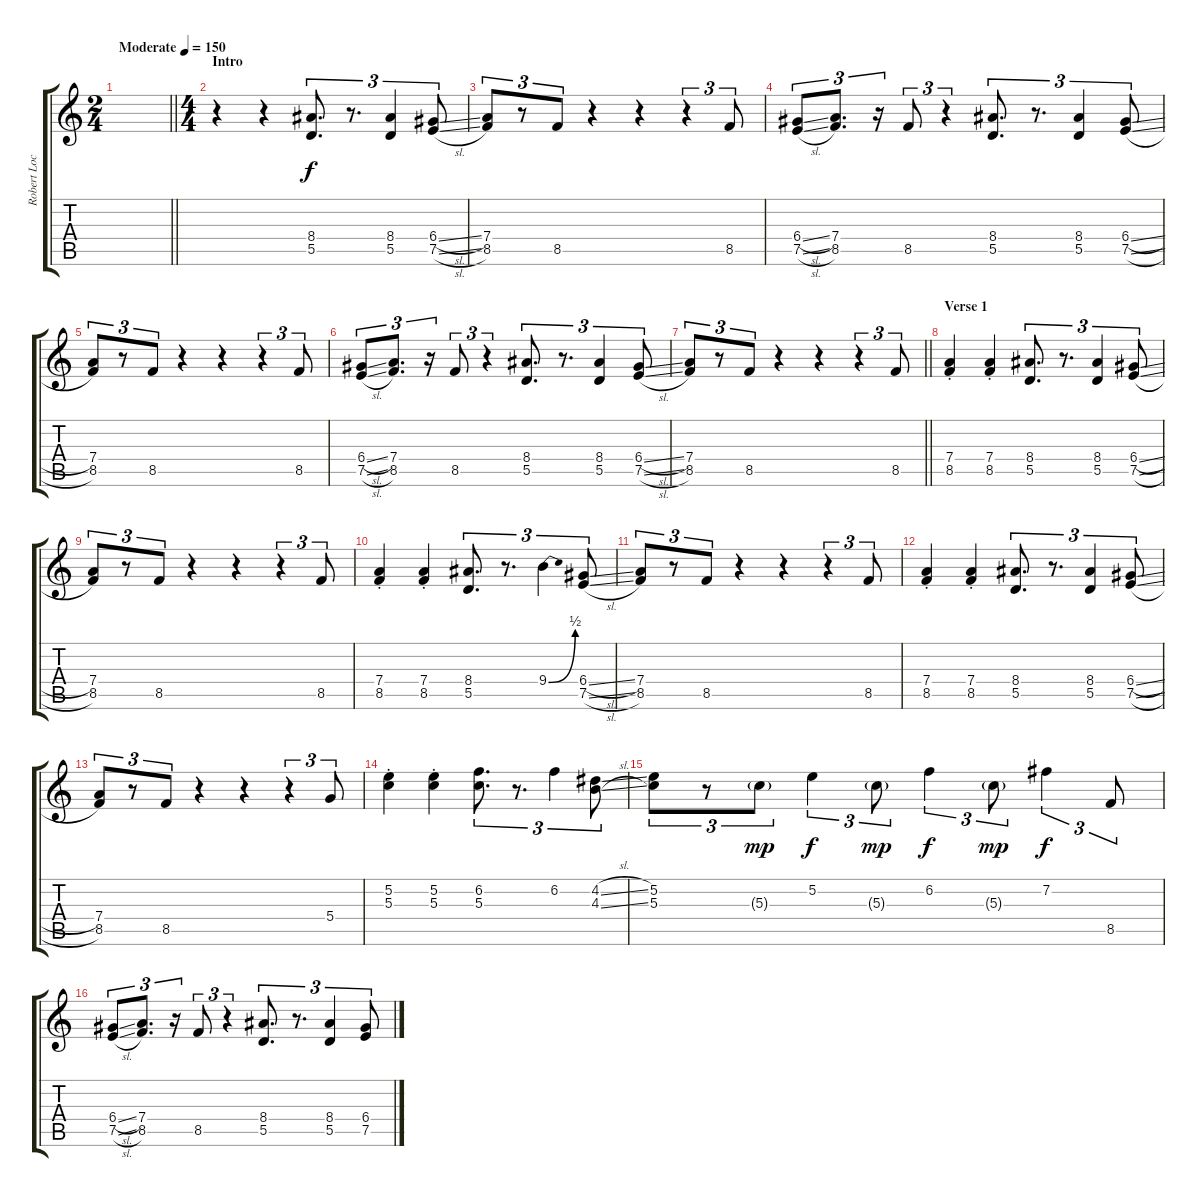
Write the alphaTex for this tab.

\track ("Robert Lockwood Jr." "Robert Loc") {instrument electricguitarjazz}
\staff {score tabs}
\tuning (E4 B3 G3 D3 A2 E2) {hide}
\ts (2 4)
\tempo (150 "Moderate")
\clef g2
\barLineRight lightlight
\ks c
|
\ts (4 4)
\section ("" "Intro")
r.4{volume 6} r.4 (8.4 5.5).8{d tu (3 2)} r.8{d tu (3 2)} (8.4 5.5).4{tu (3 2)} (6.4{sl} 7.5{sl}).8{tu (3 2)} |
(7.4 8.5).8{tu (3 2)} r.8{tu (3 2)} 8.5.8{tu (3 2)} r.4 r.4 r.4{tu (3 2) volume 11} 8.5.8{tu (3 2)} |
(6.4{sl} 7.5{sl}).8{tu (3 2)} (7.4 8.5).8{d tu (3 2)} r.16{tu (3 2)} 8.5.8{tu (3 2)} r.4{tu (3 2)} (8.4 5.5).8{d tu (3 2)} r.8{d tu (3 2)} (8.4 5.5).4{tu (3 2)} (6.4{sl} 7.5{sl}).8{tu (3 2)} |
(7.4 8.5).8{tu (3 2)} r.8{tu (3 2)} 8.5.8{tu (3 2)} r.4 r.4 r.4{tu (3 2)} 8.5.8{tu (3 2)} |
(6.4{sl} 7.5{sl}).8{tu (3 2)} (7.4 8.5).8{d tu (3 2)} r.16{tu (3 2)} 8.5.8{tu (3 2)} r.4{tu (3 2)} (8.4 5.5).8{d tu (3 2)} r.8{d tu (3 2)} (8.4 5.5).4{tu (3 2)} (6.4{sl} 7.5{sl}).8{tu (3 2)} |
\barLineRight lightlight
(7.4 8.5).8{tu (3 2)} r.8{tu (3 2)} 8.5.8{tu (3 2)} r.4 r.4 r.4{tu (3 2)} 8.5.8{tu (3 2)} |
\section ("" "Verse 1")
(7.4{st} 8.5{st}).4 (7.4{st} 8.5{st}).4 (8.4 5.5).8{d tu (3 2)} r.8{d tu (3 2)} (8.4 5.5).4{tu (3 2)} (6.4{sl} 7.5{sl}).8{tu (3 2)} |
(7.4 8.5).8{tu (3 2)} r.8{tu (3 2)} 8.5.8{tu (3 2)} r.4 r.4 r.4{tu (3 2)} 8.5.8{tu (3 2)} |
(7.4{st} 8.5{st}).4 (7.4{st} 8.5{st}).4 (8.4 5.5).8{d tu (3 2)} r.8{d tu (3 2)} 9.4{be (bend 0 0 60 2)}.4{tu (3 2)} (6.4{sl} 7.5{sl}).8{tu (3 2)} |
(7.4 8.5).8{tu (3 2)} r.8{tu (3 2)} 8.5.8{tu (3 2)} r.4 r.4 r.4{tu (3 2)} 8.5.8{tu (3 2)} |
(7.4{st} 8.5{st}).4 (7.4{st} 8.5{st}).4 (8.4 5.5).8{d tu (3 2)} r.8{d tu (3 2)} (8.4 5.5).4{tu (3 2)} (6.4{sl} 7.5{sl}).8{tu (3 2)} |
(7.4 8.5).8{tu (3 2)} r.8{tu (3 2)} 8.5.8{tu (3 2)} r.4 r.4 r.4{tu (3 2)} 5.4.8{tu (3 2)} |
(5.2{st} 5.3{st}).4 (5.2{st} 5.3{st}).4 (6.2 5.3).8{d tu (3 2)} r.8{d tu (3 2)} 6.2.4{tu (3 2)} (4.2{sl} 4.3{sl}).8{tu (3 2)} |
(5.2 5.3).8{tu (3 2)} r.8{tu (3 2)} 5.3{g}.8{tu (3 2) dy mp} 5.2.4{tu (3 2) dy f} 5.3{g}.8{tu (3 2) dy mp} 6.2.4{tu (3 2) dy f} 5.3{g}.8{tu (3 2) dy mp} 7.2.4{tu (3 2) dy f} 8.5.8{tu (3 2)} |
(6.4{sl} 7.5{sl}).8{tu (3 2)} (7.4 8.5).8{d tu (3 2)} r.16{tu (3 2)} 8.5.8{tu (3 2)} r.4{tu (3 2)} (8.4 5.5).8{d tu (3 2)} r.8{d tu (3 2)} (8.4 5.5).4{tu (3 2)} (6.4{sl} 7.5{sl}).8{tu (3 2)}
